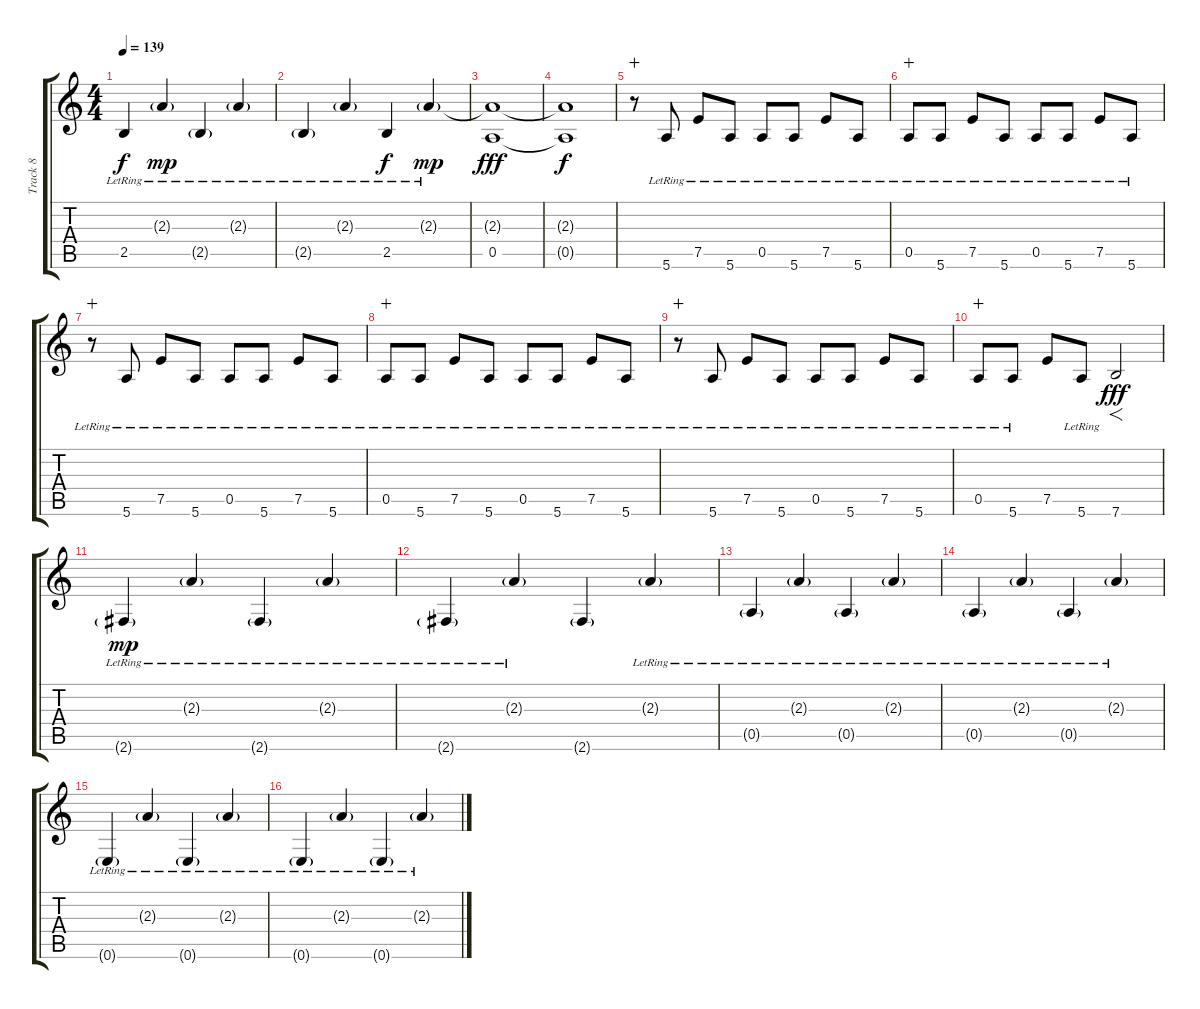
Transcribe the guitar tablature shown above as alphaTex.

\track ("Track 8" "Track 8") {instrument electricguitarjazz}
\staff {score tabs}
\tuning (E4 B3 G3 D3 A2 E2) {hide}
\ts (4 4)
\tempo 139
\clef g2
\ks c
2.5{lr}.4{dy f instrument electricguitarjazz} 2.3{g lr}.4{dy mp} 2.5{g lr}.4 2.3{g lr}.4 |
2.5{g lr}.4 2.3{g lr}.4 2.5{lr}.4{dy f} 2.3{g lr}.4{dy mp} |
(2.3{t} 0.5).1{dy fff} |
(2.3{t} 0.5{t}).1{dy f} |
r.8{volume 0 balance 0 wahc} 5.6{lr}.8 7.5{lr}.8 5.6{lr}.8{balance 16} 0.5{lr}.8 5.6{lr}.8{balance 0} 7.5{lr}.8 5.6{lr}.8{balance 16} |
0.5{lr}.8{wahc} 5.6{lr}.8{balance 0} 7.5{lr}.8 5.6{lr}.8{balance 16} 0.5{lr}.8 5.6{lr}.8{balance 0} 7.5{lr}.8 5.6{lr}.8{balance 16} |
r.8{volume 13 balance 0 wahc} 5.6{lr}.8{volume 0} 7.5{lr}.8 5.6{lr}.8{balance 16} 0.5{lr}.8 5.6{lr}.8{balance 0} 7.5{lr}.8 5.6{lr}.8{balance 16} |
0.5{lr}.8{wahc} 5.6{lr}.8{balance 0} 7.5{lr}.8 5.6{lr}.8{balance 16} 0.5{lr}.8 5.6{lr}.8{balance 0} 7.5{lr}.8 5.6{lr}.8{balance 16} |
r.8{volume 13 balance 0 wahc} 5.6{lr}.8{volume 5} 7.5{lr}.8 5.6{lr}.8{balance 16} 0.5{lr}.8 5.6{lr}.8{balance 0} 7.5{lr}.8 5.6{lr}.8{balance 16} |
0.5{lr}.8{wahc} 5.6{lr}.8{balance 0} 7.5.8 5.6{lr}.8{balance 16} 7.6.2{f dy fff volume 16} |
2.6{g lr}.4{dy mp balance 8} 2.3{g lr}.4 2.6{g lr}.4 2.3{g lr}.4 |
2.6{g lr}.4 2.3{g lr}.4 2.6{g}.4 2.3{g lr}.4 |
0.5{g lr}.4 2.3{g lr}.4 0.5{g lr}.4 2.3{g lr}.4 |
0.5{g lr}.4 2.3{g lr}.4 0.5{g lr}.4 2.3{g lr}.4 |
0.6{g lr}.4 2.3{g lr}.4 0.6{g lr}.4 2.3{g lr}.4 |
0.6{g lr}.4 2.3{g lr}.4 0.6{g lr}.4 2.3{g lr}.4
